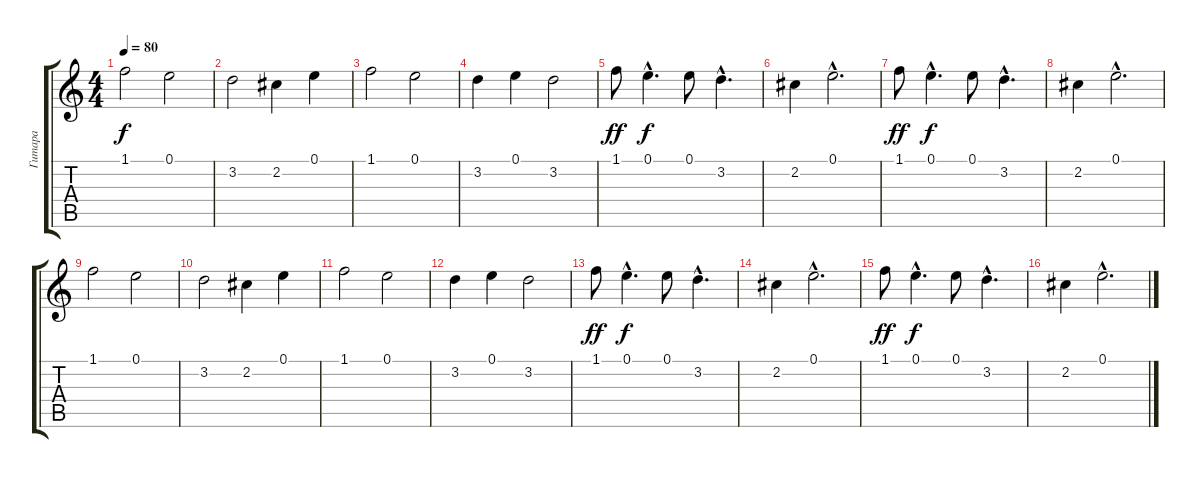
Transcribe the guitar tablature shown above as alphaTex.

\track ("Гитара" "Гитара") {instrument electricguitarclean}
\staff {score tabs}
\tuning (E4 B3 G3 D3 A2 E2) {hide}
\ts (4 4)
\tempo 80
\clef g2
\ks c
1.1.2{dy f instrument electricguitarclean} 0.1.2 |
3.2.2 2.2.4 0.1.4 |
1.1.2 0.1.2 |
3.2.4 0.1.4 3.2.2 |
1.1.8{dy ff} 0.1{hac}.4{d dy f} 0.1.8 3.2{hac}.4{d} |
2.2.4 0.1{hac}.2{d} |
1.1.8{dy ff} 0.1{hac}.4{d dy f} 0.1.8 3.2{hac}.4{d} |
2.2.4 0.1{hac}.2{d} |
1.1.2{volume 9} 0.1.2 |
3.2.2 2.2.4 0.1.4 |
1.1.2 0.1.2 |
3.2.4 0.1.4 3.2.2 |
1.1.8{dy ff} 0.1{hac}.4{d dy f} 0.1.8 3.2{hac}.4{d} |
2.2.4 0.1{hac}.2{d} |
1.1.8{dy ff} 0.1{hac}.4{d dy f} 0.1.8 3.2{hac}.4{d} |
2.2.4 0.1{hac}.2{d}
